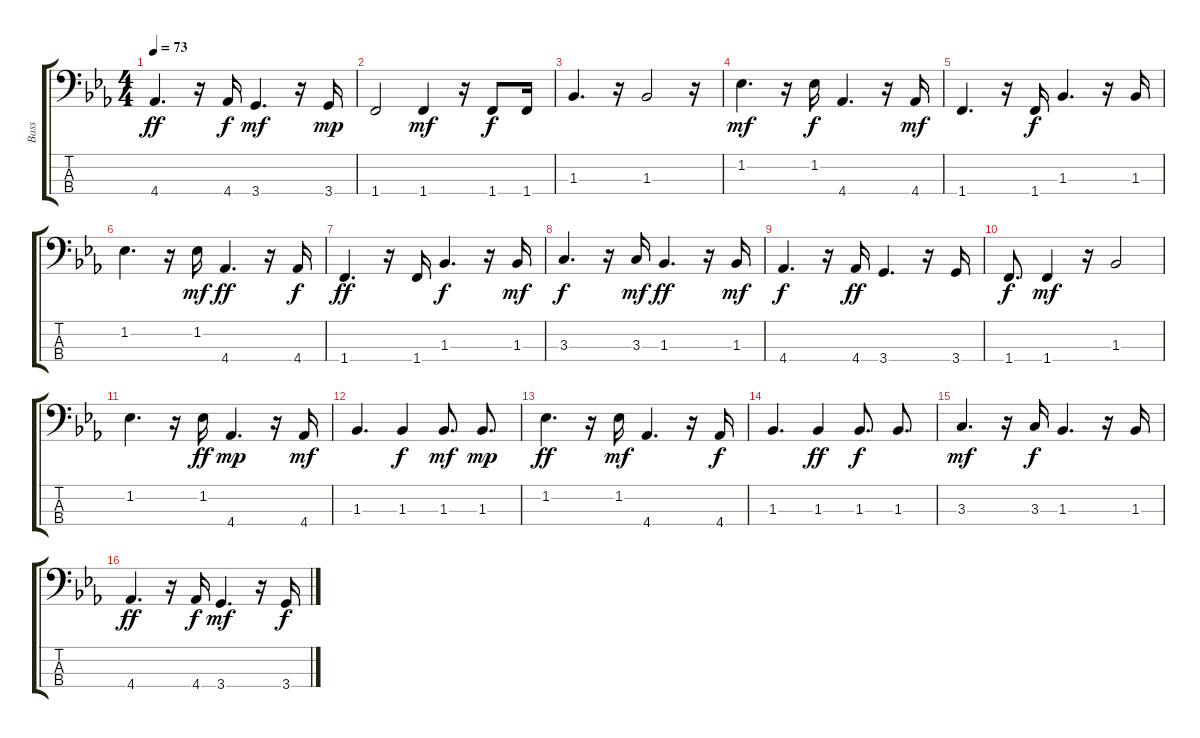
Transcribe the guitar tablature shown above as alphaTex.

\track ("Bass" "Bass") {instrument electricbassfinger}
\staff {score tabs}
\tuning (G2 D2 A1 E1) {hide}
\ts (4 4)
\tempo 73
\clef f4
\ks eb
4.4.4{d dy ff} r.16 4.4.16{dy f} 3.4.4{d dy mf} r.16 3.4.16{dy mp} |
1.4.2 1.4.4{dy mf} r.16 1.4.8{dy f} 1.4.16 |
1.3.4{d} r.16 1.3.2 r.16 |
1.2.4{d dy mf} r.16 1.2.16{dy f} 4.4.4{d} r.16 4.4.16{dy mf} |
1.4.4{d} r.16 1.4.16{dy f} 1.3.4{d} r.16 1.3.16 |
1.2.4{d} r.16 1.2.16{dy mf} 4.4.4{d dy ff} r.16 4.4.16{dy f} |
1.4.4{d dy ff} r.16 1.4.16 1.3.4{d dy f} r.16 1.3.16{dy mf} |
3.3.4{d dy f} r.16 3.3.16{dy mf} 1.3.4{d dy ff} r.16 1.3.16{dy mf} |
4.4.4{d dy f} r.16 4.4.16{dy ff} 3.4.4{d} r.16 3.4.16 |
1.4.8{d dy f} 1.4.4{dy mf} r.16 1.3.2 |
1.2.4{d} r.16 1.2.16{dy ff} 4.4.4{d dy mp} r.16 4.4.16{dy mf} |
1.3.4{d} 1.3.4{dy f} 1.3.8{d dy mf} 1.3.8{d dy mp} |
1.2.4{d dy ff} r.16 1.2.16{dy mf} 4.4.4{d} r.16 4.4.16{dy f} |
1.3.4{d} 1.3.4{dy ff} 1.3.8{d dy f} 1.3.8{d} |
3.3.4{d dy mf} r.16 3.3.16{dy f} 1.3.4{d} r.16 1.3.16 |
4.4.4{d dy ff} r.16 4.4.16{dy f} 3.4.4{d dy mf} r.16 3.4.16{dy f}
